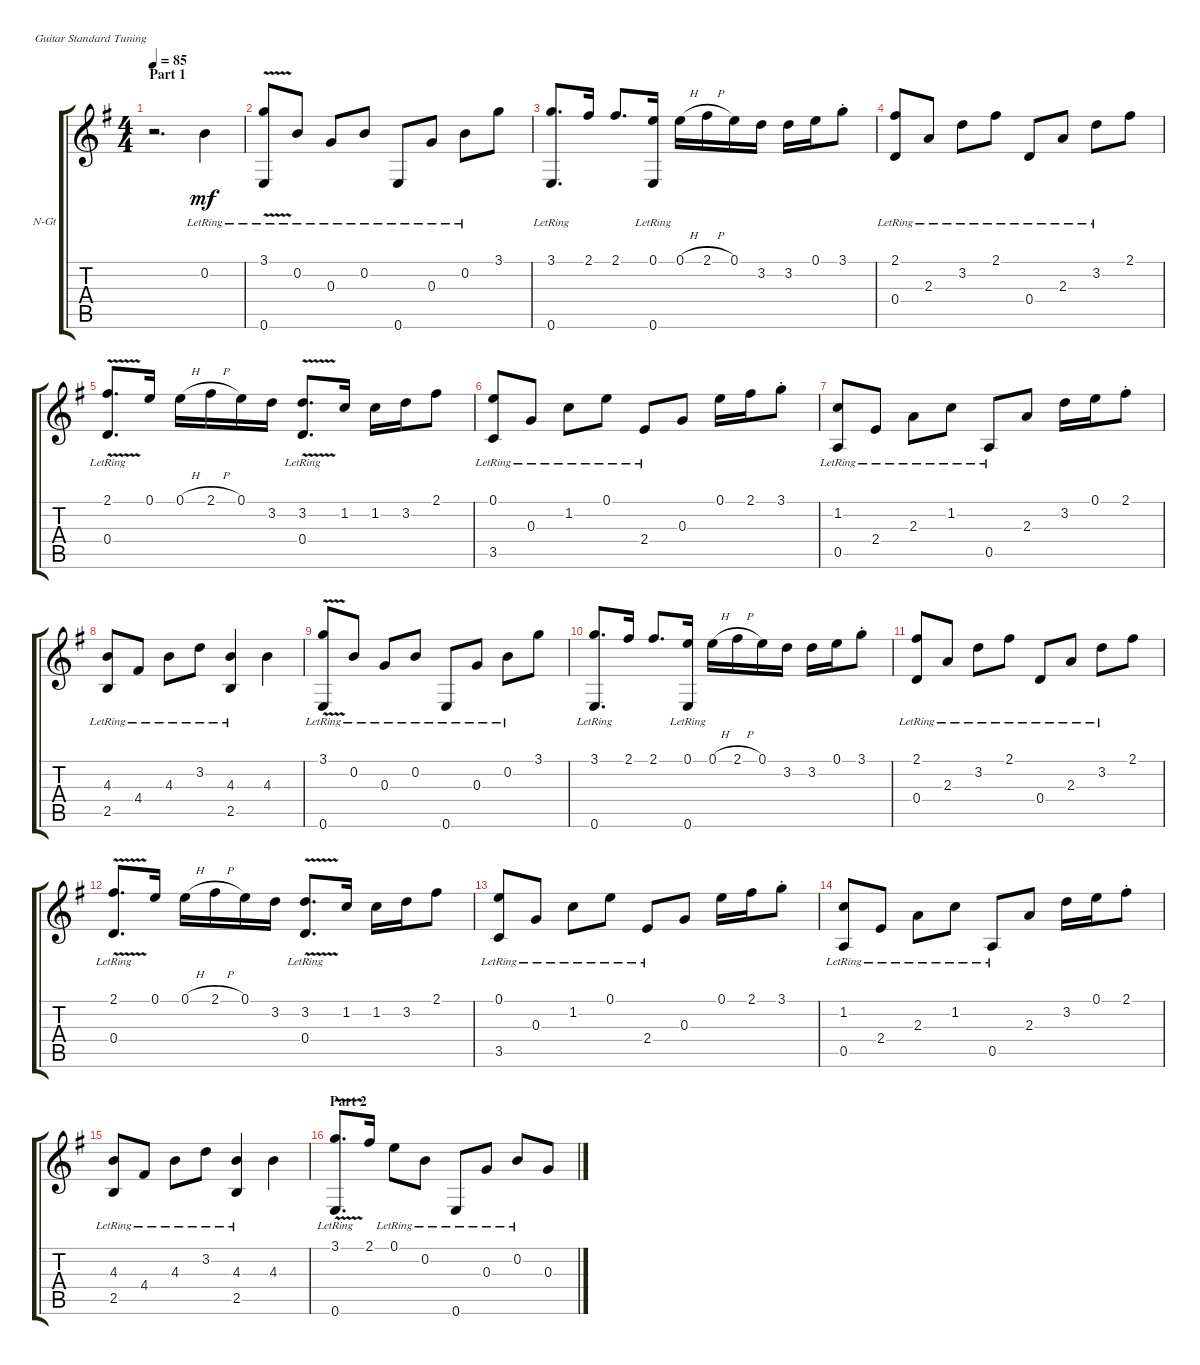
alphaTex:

\defaultSystemsLayout 4
\bracketExtendMode groupsimilarinstruments
\firstSystemTrackNameOrientation horizontal
\otherSystemsTrackNameOrientation horizontal
\track ("Nylon Guitar" "N-Gt") {instrument acousticguitarnylon}
\staff {score tabs}
\tuning (E4 B3 G3 D3 A2 E2)
\ts (4 4)
\section ("" "Part 1")
\tempo 85
\clef g2
\ks g
r.2{d dy mf instrument acousticguitarnylon} 0.2{lr}.4 |
(3.1{v lr} 0.6{lr}).8 0.2{lr}.8 0.3{lr}.8 0.2{lr}.8 0.6{lr}.8 0.3{lr}.8 0.2{lr}.8 3.1.8 |
(3.1 0.6{lr}).8{d} 2.1.16 2.1.8{d} (0.1 0.6{lr}).16 0.1{h}.16 2.1{h}.16 0.1.16 3.2.16 3.2.16 0.1.16 3.1{st}.8 |
(2.1 0.4{lr}).8 2.3{lr}.8 3.2{lr}.8 2.1{lr}.8 0.4{lr}.8 2.3{lr}.8 3.2{lr}.8 2.1.8 |
(2.1{v} 0.4{lr}).8{d} 0.1.16 0.1{h}.16 2.1{h}.16 0.1.16 3.2.16 (3.2{v} 0.4{lr}).8{d} 1.2.16 1.2.16 3.2.16 2.1.8 |
(3.5{lr} 0.1{lr}).8 0.3{lr}.8 1.2{lr}.8 0.1{lr}.8 2.4{lr}.8 0.3.8 0.1.16 2.1.16 3.1{st}.8 |
(1.2{lr} 0.5{lr}).8 2.4{lr}.8 2.3{lr}.8 1.2{lr}.8 0.5{lr}.8 2.3.8 3.2.16 0.1.16 2.1{st}.8 |
(2.5{lr} 4.3{lr}).8 4.4{lr}.8 4.3{lr}.8 3.2{lr}.8 (4.3{lr} 2.5{lr}).4 4.3.4 |
(3.1{v lr} 0.6{lr}).8 0.2{lr}.8 0.3{lr}.8 0.2{lr}.8 0.6{lr}.8 0.3{lr}.8 0.2{lr}.8 3.1.8 |
(3.1 0.6{lr}).8{d} 2.1.16 2.1.8{d} (0.1 0.6{lr}).16 0.1{h}.16 2.1{h}.16 0.1.16 3.2.16 3.2.16 0.1.16 3.1{st}.8 |
(2.1 0.4{lr}).8 2.3{lr}.8 3.2{lr}.8 2.1{lr}.8 0.4{lr}.8 2.3{lr}.8 3.2{lr}.8 2.1.8 |
(2.1{v} 0.4{lr}).8{d} 0.1.16 0.1{h}.16 2.1{h}.16 0.1.16 3.2.16 (3.2{v} 0.4{lr}).8{d} 1.2.16 1.2.16 3.2.16 2.1.8 |
(3.5{lr} 0.1{lr}).8 0.3{lr}.8 1.2{lr}.8 0.1{lr}.8 2.4{lr}.8 0.3.8 0.1.16 2.1.16 3.1{st}.8 |
(1.2{lr} 0.5{lr}).8 2.4{lr}.8 2.3{lr}.8 1.2{lr}.8 0.5{lr}.8 2.3.8 3.2.16 0.1.16 2.1{st}.8 |
(2.5{lr} 4.3{lr}).8 4.4{lr}.8 4.3{lr}.8 3.2{lr}.8 (4.3{lr} 2.5{lr}).4 4.3.4 |
\section ("" "Part 2")
(3.1{v} 0.6{lr}).8{d} 2.1.16 0.1{lr}.8 0.2{lr}.8 0.6{lr}.8 0.3{lr}.8 0.2{lr}.8 0.3.8
